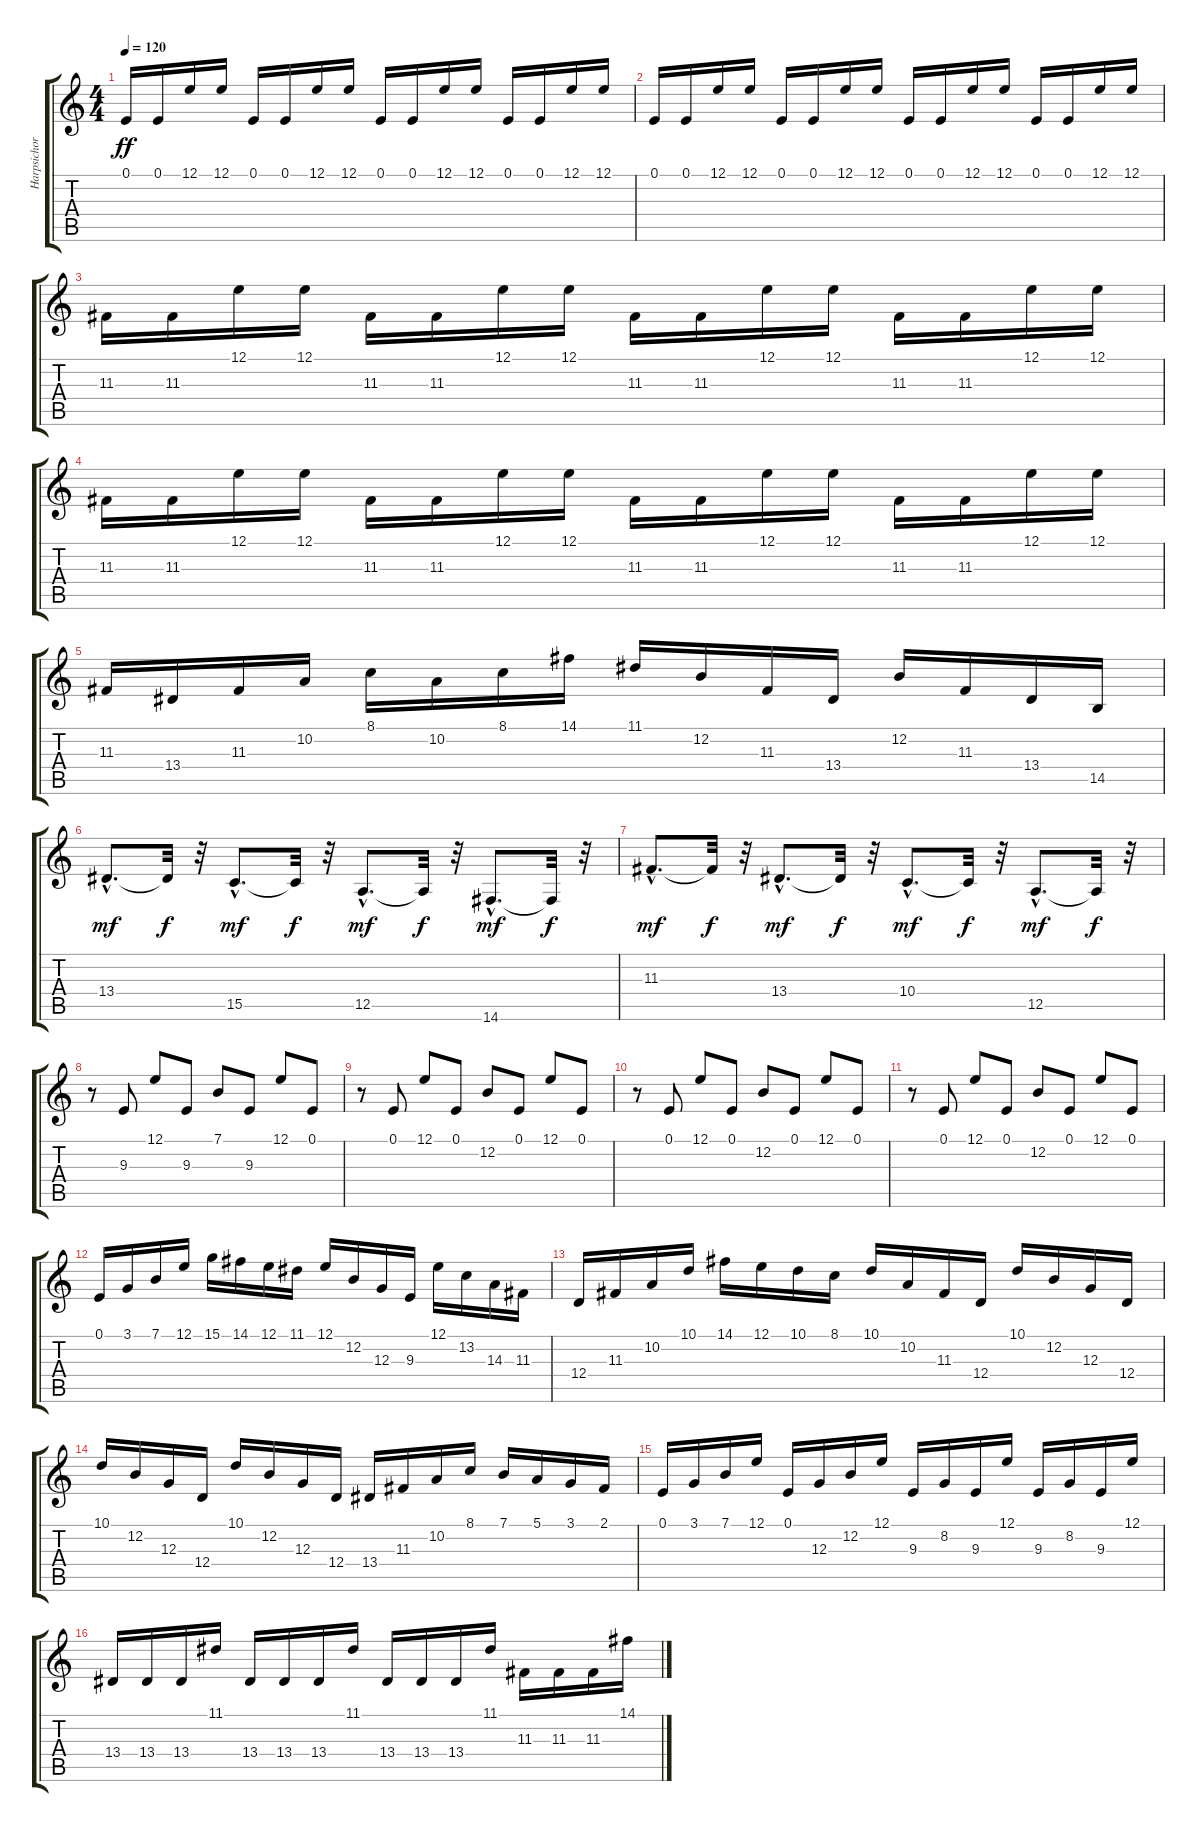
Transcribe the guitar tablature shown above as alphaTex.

\track ("Harpsichord" "Harpsichor") {instrument harpsichord}
\staff {score tabs}
\tuning (E4 B3 G3 D3 A2 E2) {hide}
\ts (4 4)
\tempo 120
\clef g2
\ks c
0.1.16{dy ff instrument harpsichord} 0.1.16 12.1.16 12.1.16 0.1.16 0.1.16 12.1.16 12.1.16 0.1.16 0.1.16 12.1.16 12.1.16 0.1.16 0.1.16 12.1.16 12.1.16 |
0.1.16 0.1.16 12.1.16 12.1.16 0.1.16 0.1.16 12.1.16 12.1.16 0.1.16 0.1.16 12.1.16 12.1.16 0.1.16 0.1.16 12.1.16 12.1.16 |
11.3.16 11.3.16 12.1.16 12.1.16 11.3.16 11.3.16 12.1.16 12.1.16 11.3.16 11.3.16 12.1.16 12.1.16 11.3.16 11.3.16 12.1.16 12.1.16 |
11.3.16 11.3.16 12.1.16 12.1.16 11.3.16 11.3.16 12.1.16 12.1.16 11.3.16 11.3.16 12.1.16 12.1.16 11.3.16 11.3.16 12.1.16 12.1.16 |
11.3.16 13.4.16 11.3.16 10.2.16 8.1.16 10.2.16 8.1.16 14.1.16 11.1.16 12.2.16 11.3.16 13.4.16 12.2.16 11.3.16 13.4.16 14.5.16 |
13.4{hac}.8{d dy mf} 13.4{t}.32{dy f} r.32 15.5{hac}.8{d dy mf} 15.5{t}.32{dy f} r.32 12.5{hac}.8{d dy mf} 12.5{t}.32{dy f} r.32 14.6{hac}.8{d dy mf} 14.6{t}.32{dy f} r.32 |
11.3{hac}.8{d dy mf} 11.3{t}.32{dy f} r.32 13.4{hac}.8{d dy mf} 13.4{t}.32{dy f} r.32 10.4{hac}.8{d dy mf} 10.4{t}.32{dy f} r.32 12.5{hac}.8{d dy mf} 12.5{t}.32{dy f} r.32 |
r.8 9.3.8 12.1.8 9.3.8 7.1.8 9.3.8 12.1.8 0.1.8 |
r.8 0.1.8 12.1.8 0.1.8 12.2.8 0.1.8 12.1.8 0.1.8 |
r.8 0.1.8 12.1.8 0.1.8 12.2.8 0.1.8 12.1.8 0.1.8 |
r.8 0.1.8 12.1.8 0.1.8 12.2.8 0.1.8 12.1.8 0.1.8 |
0.1.16 3.1.16 7.1.16 12.1.16 15.1.16 14.1.16 12.1.16 11.1.16 12.1.16 12.2.16 12.3.16 9.3.16 12.1.16 13.2.16 14.3.16 11.3.16 |
12.4.16 11.3.16 10.2.16 10.1.16 14.1.16 12.1.16 10.1.16 8.1.16 10.1.16 10.2.16 11.3.16 12.4.16 10.1.16 12.2.16 12.3.16 12.4.16 |
10.1.16 12.2.16 12.3.16 12.4.16 10.1.16 12.2.16 12.3.16 12.4.16 13.4.16 11.3.16 10.2.16 8.1.16 7.1.16 5.1.16 3.1.16 2.1.16 |
0.1.16 3.1.16 7.1.16 12.1.16 0.1.16 12.3.16 12.2.16 12.1.16 9.3.16 8.2.16 9.3.16 12.1.16 9.3.16 8.2.16 9.3.16 12.1.16 |
13.4.16 13.4.16 13.4.16 11.1.16 13.4.16 13.4.16 13.4.16 11.1.16 13.4.16 13.4.16 13.4.16 11.1.16 11.3.16 11.3.16 11.3.16 14.1.16
